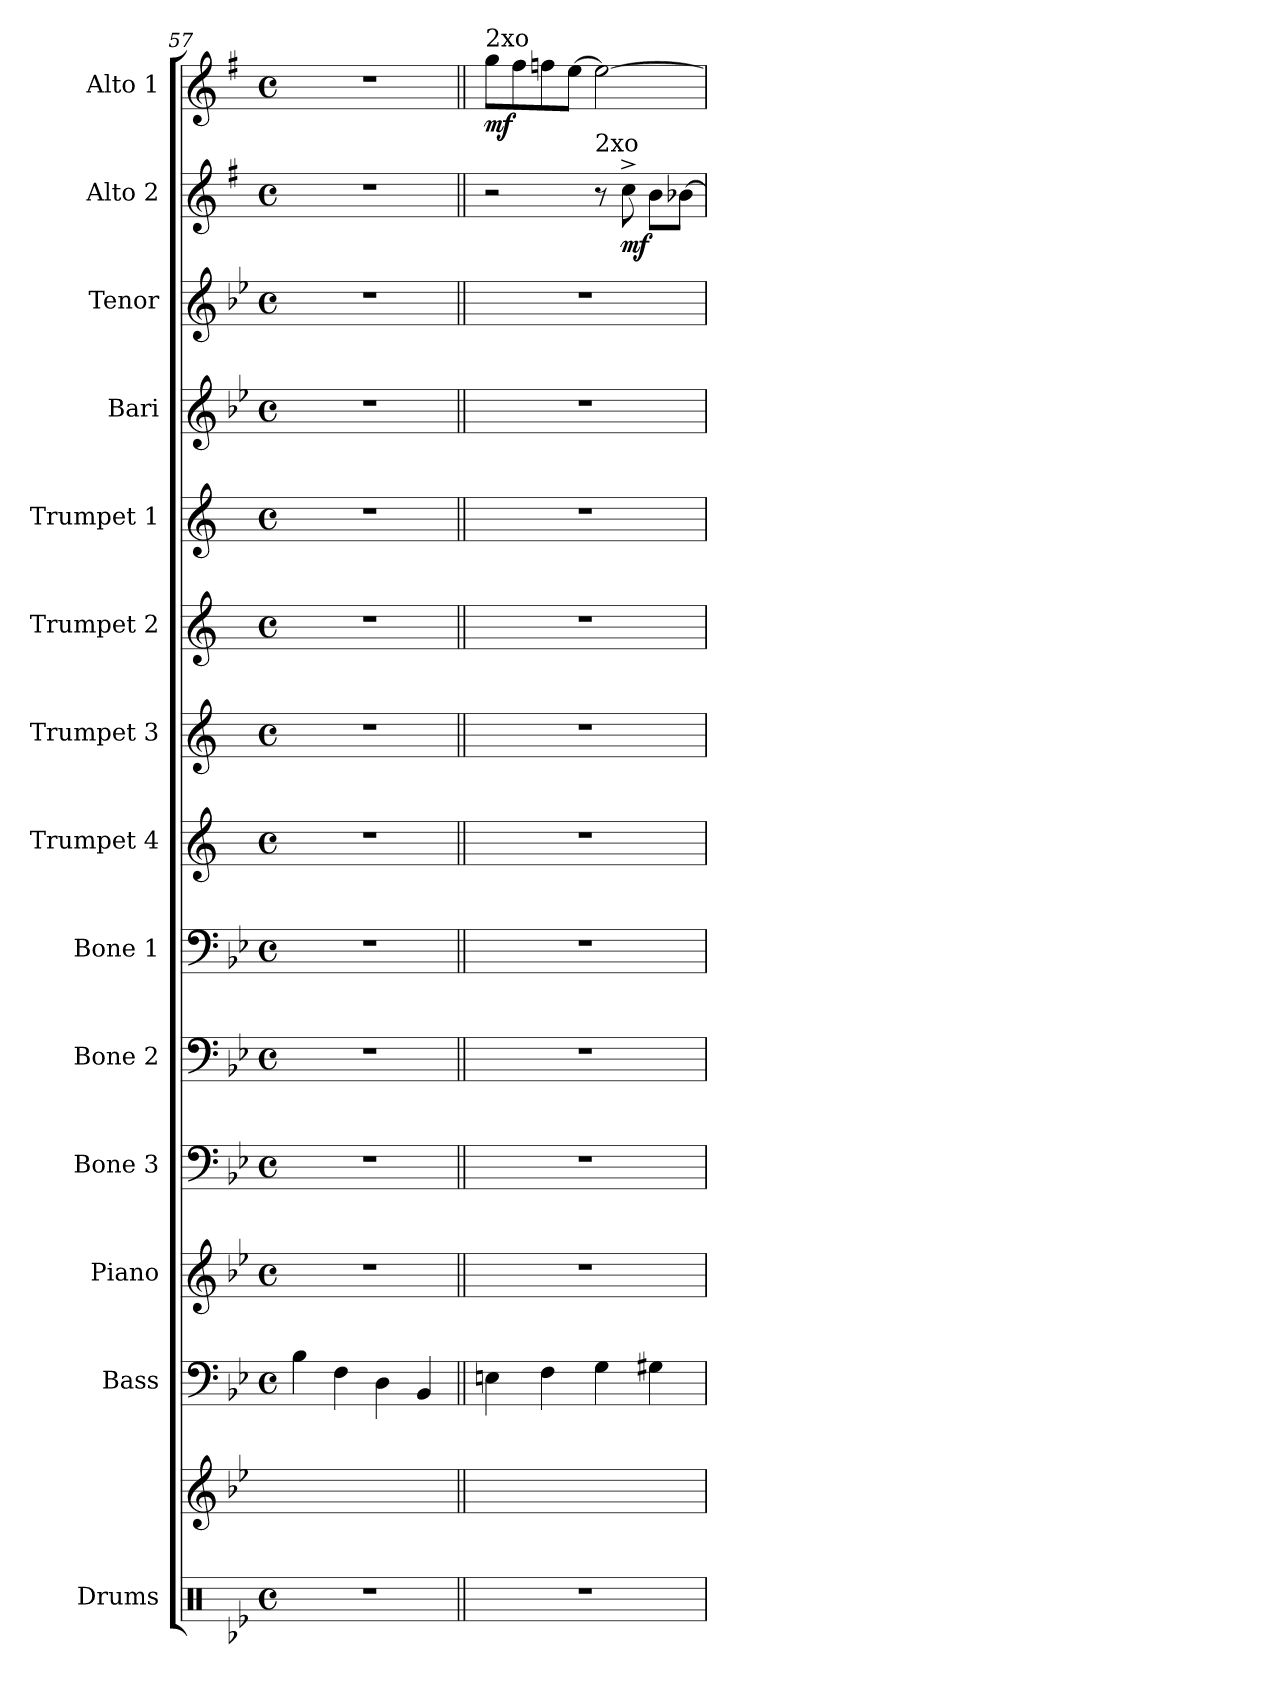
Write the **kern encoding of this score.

**kern	**kern	**kern	**kern	**kern	**kern	**kern	**kern	**kern	**kern	**kern	**kern	**kern	**kern	**dynam	**kern	**dynam
*part15	*part14	*part13	*part12	*part11	*part10	*part9	*part8	*part7	*part6	*part5	*part4	*part3	*part2	*part2	*part1	*part1
*staff15	*staff14	*staff13	*staff12	*staff11	*staff10	*staff9	*staff8	*staff7	*staff6	*staff5	*staff4	*staff3	*staff2	*staff2	*staff1	*staff1
*I"Drums	*	*I"Bass	*I"Piano	*I"Bone 3	*I"Bone 2	*I"Bone 1	*I"Trumpet 4	*I"Trumpet 3	*I"Trumpet 2	*I"Trumpet 1	*I"Bari	*I"Tenor	*I"Alto 2	*	*I"Alto 1	*
*	*	*	*	*	*	*	*I'Tpt	*	*I'Tpt	*I'Tpt	*	*	*	*	*	*
*clefX	*clefG2	*clefF4	*clefG2	*clefF4	*clefF4	*clefF4	*clefG2	*clefG2	*clefG2	*clefG2	*clefG2	*clefG2	*clefG2	*	*clefG2	*
*	*	*ITrd7c12	*ITrd8c14	*	*	*	*ITrd1c2	*ITrd1c2	*ITrd1c2	*ITrd1c2	*ITrd12c21	*ITrd8c14	*ITrd5c9	*	*ITrd5c9	*
*k[b-e-]	*k[b-e-]	*k[b-e-]	*k[b-e-]	*k[b-e-]	*k[b-e-]	*k[b-e-]	*k[b-e-]	*k[b-e-]	*k[b-e-]	*k[b-e-]	*k[b-e-]	*k[b-e-]	*k[b-e-]	*	*k[b-e-]	*
*B-:	*B-:	*B-:	*B-:	*B-:	*B-:	*B-:	*B-:	*B-:	*B-:	*B-:	*B-:	*B-:	*B-:	*	*B-:	*
*M4/4	*	*M4/4	*M4/4	*M4/4	*M4/4	*M4/4	*M4/4	*M4/4	*M4/4	*M4/4	*M4/4	*M4/4	*M4/4	*	*M4/4	*
*met(c)	*	*met(c)	*met(c)	*met(c)	*met(c)	*met(c)	*met(c)	*met(c)	*met(c)	*met(c)	*met(c)	*met(c)	*met(c)	*	*met(c)	*
=57	=57	=57	=57	=57	=57	=57	=57	=57	=57	=57	=57	=57	=57	=57	=57	=57
1r	1ryy	4BB-\	1r	1r	1r	1r	1r	1r	1r	1r	1r	1r	1r	.	1r	.
.	.	4FF\	.	.	.	.	.	.	.	.	.	.	.	.	.	.
.	.	4DD\	.	.	.	.	.	.	.	.	.	.	.	.	.	.
.	.	4BBB-/	.	.	.	.	.	.	.	.	.	.	.	.	.	.
=58||	=58||	=58||	=58||	=58||	=58||	=58||	=58||	=58||	=58||	=58||	=58||	=58||	=58||	=58||	=58||	=58||
!	!	!	!	!	!	!	!	!	!	!	!	!	!	!	!LO:TX:a:t=2xo	!
!	!	!	!	!	!	!	!	!	!	!	!	!	!	!	!	!LO:DY:b
1r	1ryy	4EEn\	1r	1r	1r	1r	1r	1r	1r	1r	1r	1r	2r	.	8b-\L	mf
.	.	.	.	.	.	.	.	.	.	.	.	.	.	.	8a\	.
.	.	4FF\	.	.	.	.	.	.	.	.	.	.	.	.	8a-X\	.
.	.	.	.	.	.	.	.	.	.	.	.	.	.	.	[8g\J	.
!	!	!	!	!	!	!	!	!	!	!	!	!	!LO:TX:a:t=2xo	!	!	!
.	.	4GG\	.	.	.	.	.	.	.	.	.	.	8r	.	2g\_	.
!	!	!	!	!	!	!	!	!	!	!	!	!	!	!LO:DY:b	!	!
.	.	.	.	.	.	.	.	.	.	.	.	.	8e-^>\	mf	.	.
.	.	4GG#X\	.	.	.	.	.	.	.	.	.	.	8d\L	.	.	.
.	.	.	.	.	.	.	.	.	.	.	.	.	[8d-X\J	.	.	.
=	=	=	=	=	=	=	=	=	=	=	=	=	=	=	=	=
*-	*-	*-	*-	*-	*-	*-	*-	*-	*-	*-	*-	*-	*-	*-	*-	*-
